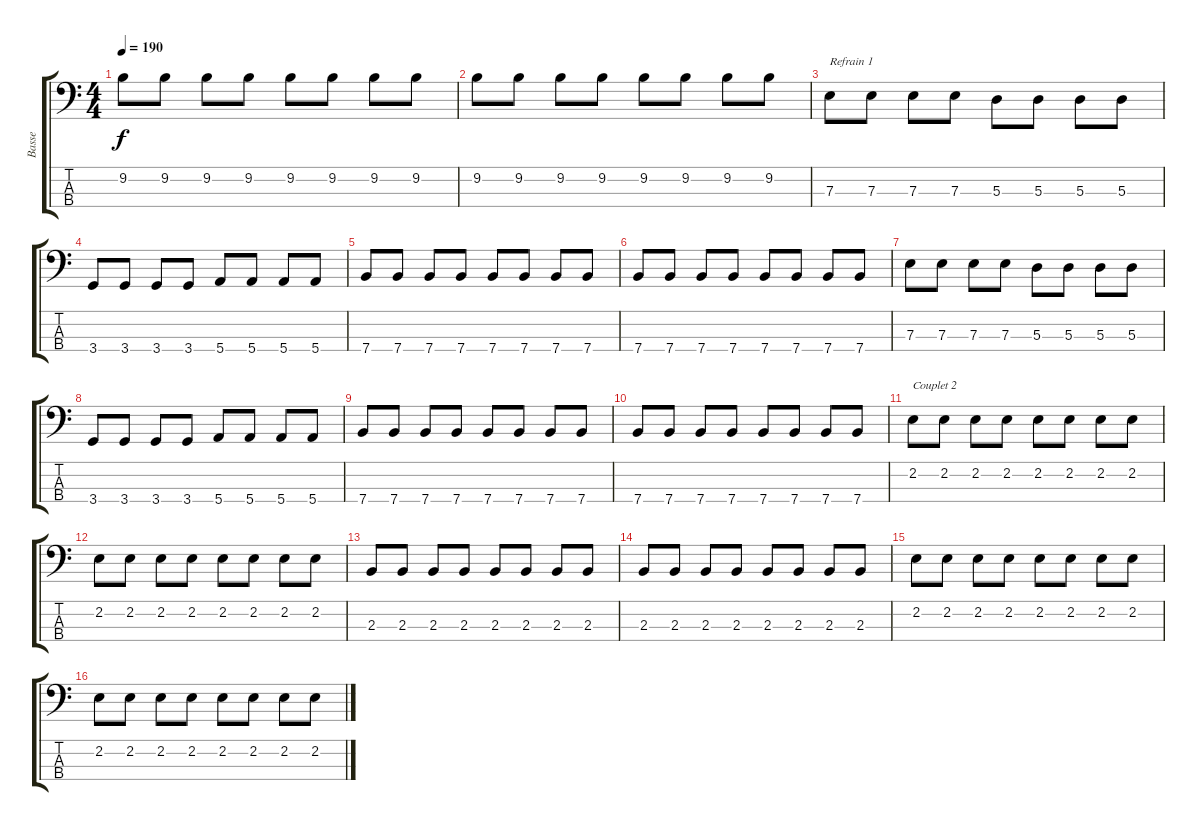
\track ("Basse" "Basse") {instrument electricbassfinger}
\staff {score tabs}
\tuning (G2 D2 A1 E1) {hide}
\ts (4 4)
\tempo 190
\clef f4
\ks c
9.2.8{dy f} 9.2.8 9.2.8 9.2.8 9.2.8 9.2.8 9.2.8 9.2.8 |
9.2.8 9.2.8 9.2.8 9.2.8 9.2.8 9.2.8 9.2.8 9.2.8 |
7.3.8{txt "Refrain 1"} 7.3.8 7.3.8 7.3.8 5.3.8 5.3.8 5.3.8 5.3.8 |
3.4.8 3.4.8 3.4.8 3.4.8 5.4.8 5.4.8 5.4.8 5.4.8 |
7.4.8 7.4.8 7.4.8 7.4.8 7.4.8 7.4.8 7.4.8 7.4.8 |
7.4.8 7.4.8 7.4.8 7.4.8 7.4.8 7.4.8 7.4.8 7.4.8 |
7.3.8 7.3.8 7.3.8 7.3.8 5.3.8 5.3.8 5.3.8 5.3.8 |
3.4.8 3.4.8 3.4.8 3.4.8 5.4.8 5.4.8 5.4.8 5.4.8 |
7.4.8 7.4.8 7.4.8 7.4.8 7.4.8 7.4.8 7.4.8 7.4.8 |
7.4.8 7.4.8 7.4.8 7.4.8 7.4.8 7.4.8 7.4.8 7.4.8 |
2.2.8{txt "Couplet 2"} 2.2.8 2.2.8 2.2.8 2.2.8 2.2.8 2.2.8 2.2.8 |
2.2.8 2.2.8 2.2.8 2.2.8 2.2.8 2.2.8 2.2.8 2.2.8 |
2.3.8 2.3.8 2.3.8 2.3.8 2.3.8 2.3.8 2.3.8 2.3.8 |
2.3.8 2.3.8 2.3.8 2.3.8 2.3.8 2.3.8 2.3.8 2.3.8 |
2.2.8 2.2.8 2.2.8 2.2.8 2.2.8 2.2.8 2.2.8 2.2.8 |
2.2.8 2.2.8 2.2.8 2.2.8 2.2.8 2.2.8 2.2.8 2.2{ss}.8
